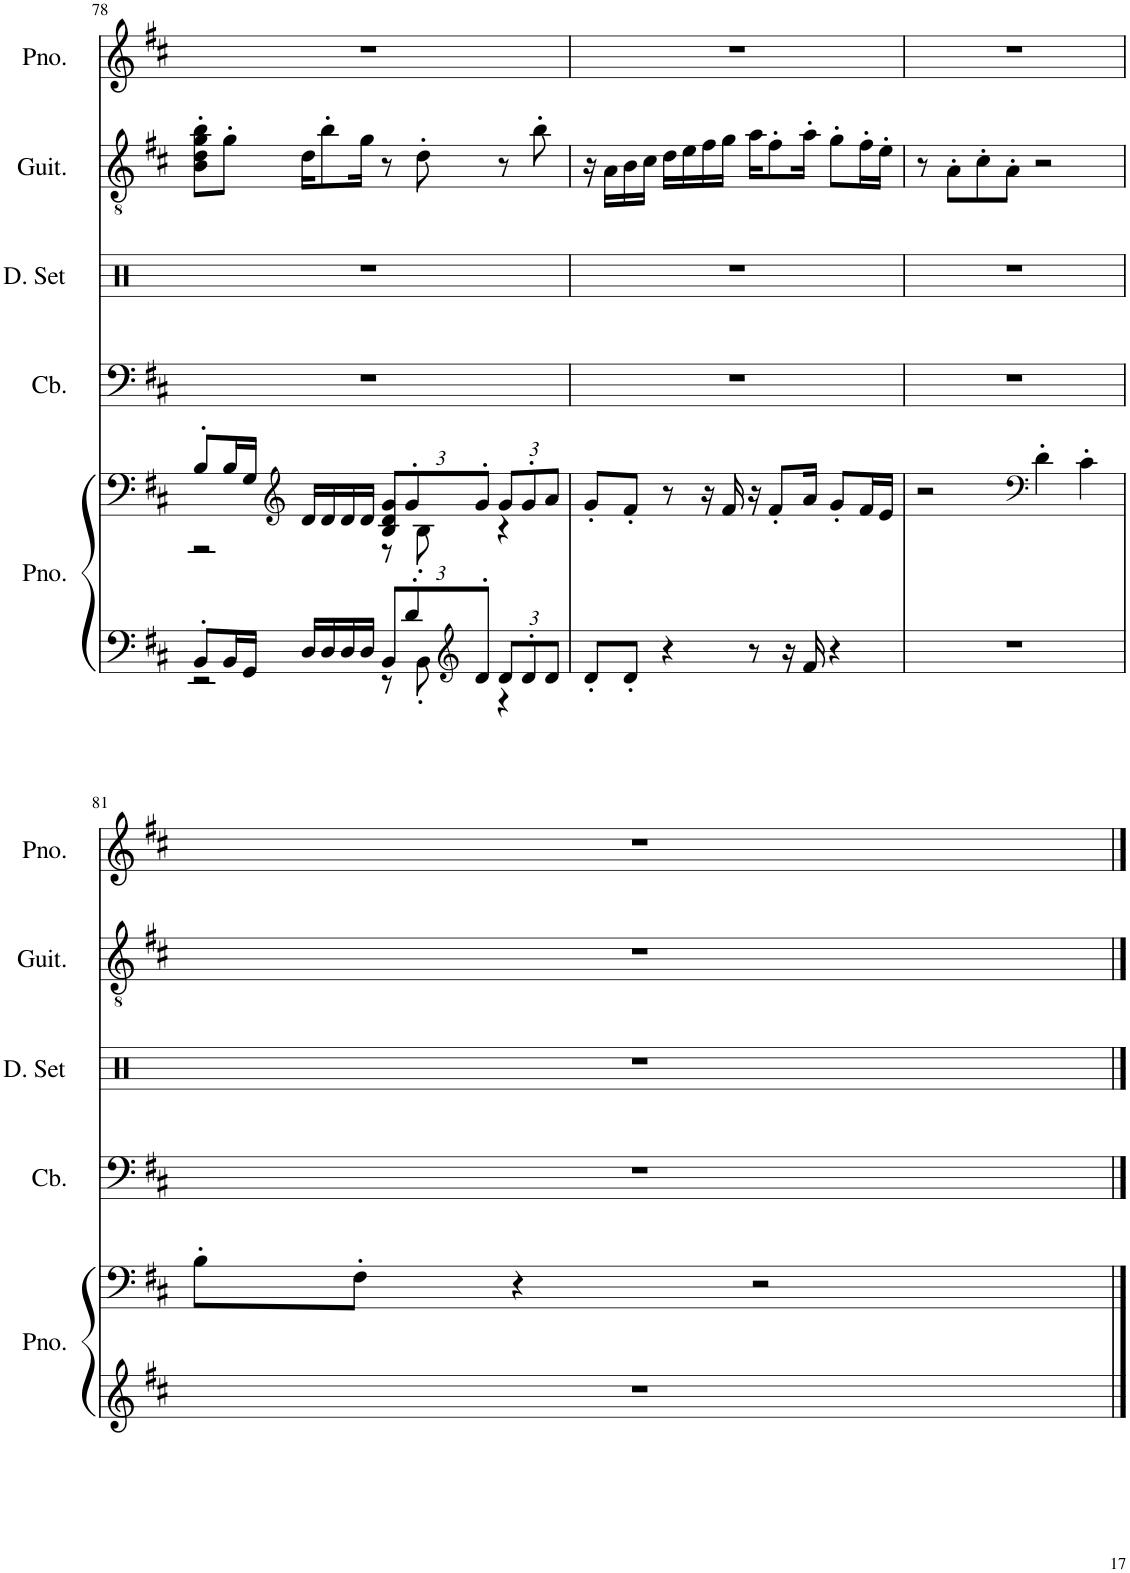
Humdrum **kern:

**kern	**kern	**kern	**kern	**kern	**kern
*part5	*part5	*part4	*part3	*part2	*part1
*staff6	*staff5	*staff4	*staff3	*staff2	*staff1
*I"Piano, Grand Piano	*	*I"Contrabass, Bass	*I"Drumset, Drum Kit	*I"Classical Guitar, Acoustic Guitar	*I"Piano, Electric Piano
*I'Pno.	*	*I'Cb.	*I'D. Set	*I'Guit.	*I'Pno.
!!LO:PB:g=z
*clefF4	*clefF4	*clefF4	*clefX	*clefGv2	*clefG2
*	*	*Trd7c12	*	*	*
*k[f#c#]	*k[f#c#]	*k[f#c#]	*k[f#c#]	*k[f#c#]	*k[f#c#]
*M4/4	*M4/4	*M4/4	*M4/4	*M4/4	*M4/4
=78	=78	=78	=78	=78	=78
*^	*^	*	*	*	*
8BB'/L	2r	8B'/L	2r	1r	1r	8B\' 8d\' 8g\' 8b\'L	1r
16BB/L	.	16B/L	.	.	.	8g'\J	.
16GG/JJ	.	16G/JJ	.	.	.	.	.
*	*	*clefG2	*	*	*	*	*
16D/LL	.	16d/LL	.	.	.	16d\KL	.
16D/	.	16d/	.	.	.	8b'\	.
16D/	.	16d/	.	.	.	.	.
16D/JJ	.	16d/JJ	.	.	.	16g\Jk	.
*Xbrackettup	*	*Xbrackettup	*	*	*	*	*
12BB/L	8r	12B/ 12d/ 12g/L	8r	.	.	8r	.
12d'/	.	12g'/	.	.	.	.	.
.	8BB'\	.	8B'\	.	.	8d'\	.
*clefG2	*	*	*	*	*	*	*
12d'/J	.	12g'/J	.	.	.	.	.
12d/L	4r	12g/L	4r	.	.	8r	.
12d'/	.	12g'/	.	.	.	.	.
.	.	.	.	.	.	8b'\	.
12d/J	.	12a/J	.	.	.	.	.
*v	*v	*	*	*	*	*	*
*	*v	*v	*	*	*	*
=79	=79	=79	=79	=79	=79
8d'/L	8g'/L	1r	1r	16r	1r
.	.	.	.	16A\LL	.
8d'/J	8f#'/J	.	.	16B\	.
.	.	.	.	16c#\JJ	.
4r	8r	.	.	16d\LL	.
.	.	.	.	16e\	.
.	16r	.	.	16f#\	.
.	16f#/	.	.	16g\JJ	.
8r	16r	.	.	16a\KL	.
.	8f#'/L	.	.	8f#'\	.
16r	.	.	.	.	.
16f#/	16a/Jk	.	.	16a'\Jk	.
4r	8g'/L	.	.	8g'\L	.
.	16f#/L	.	.	16f#'\L	.
.	16e/JJ	.	.	16e'\JJ	.
=80	=80	=80	=80	=80	=80
1r	2r	1r	1r	8r	1r
.	.	.	.	8A'\L	.
.	.	.	.	8c#'\	.
.	.	.	.	8A'\J	.
*	*clefF4	*	*	*	*
.	4d'\	.	.	2r	.
.	4c#'\	.	.	.	.
!!LO:LB:g=z
=81	=81	=81	=81	=81	=81
1r	8B'\L	1r	1r	1r	1r
.	8F#'\J	.	.	.	.
.	4r	.	.	.	.
.	2r	.	.	.	.
==	==	==	==	==	==
*-	*-	*-	*-	*-	*-
